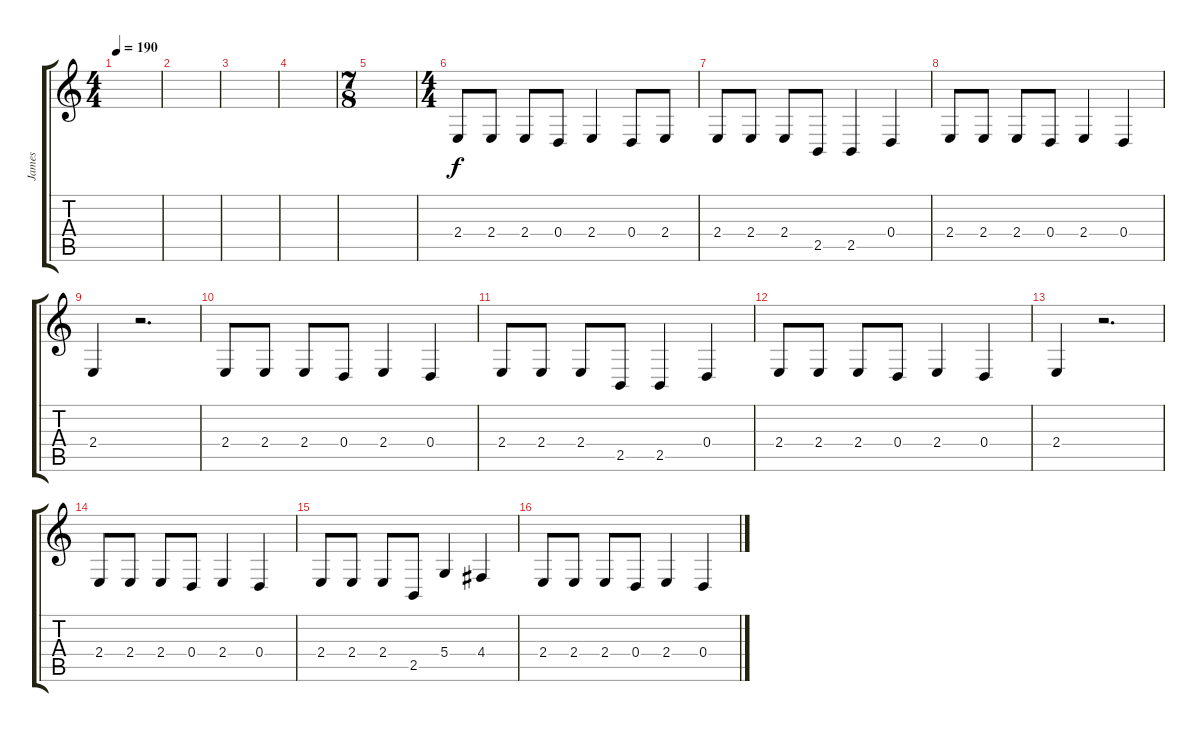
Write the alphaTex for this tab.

\track ("James" "James") {instrument lead1square}
\staff {score tabs}
\tuning (E4 B3 G3 D3 A2 E2) {hide}
\ts (4 4)
\tempo 190
\clef g2
\ks c
|
|
|
|
\ts (7 8)
|
\ts (4 4)
2.4.8 2.4.8 2.4.8 0.4.8 2.4.4 0.4.8 2.4.8 |
2.4.8 2.4.8 2.4.8 2.5.8 2.5.4 0.4.4 |
2.4.8 2.4.8 2.4.8 0.4.8 2.4.4 0.4.4 |
2.4.4 r.2{d} |
2.4.8 2.4.8 2.4.8 0.4.8 2.4.4 0.4.4 |
2.4.8 2.4.8 2.4.8 2.5.8 2.5.4 0.4.4 |
2.4.8 2.4.8 2.4.8 0.4.8 2.4.4 0.4.4 |
2.4.4 r.2{d} |
2.4.8 2.4.8 2.4.8 0.4.8 2.4.4 0.4.4 |
2.4.8 2.4.8 2.4.8 2.5.8 5.4.4 4.4.4 |
2.4.8 2.4.8 2.4.8 0.4.8 2.4.4 0.4.4
